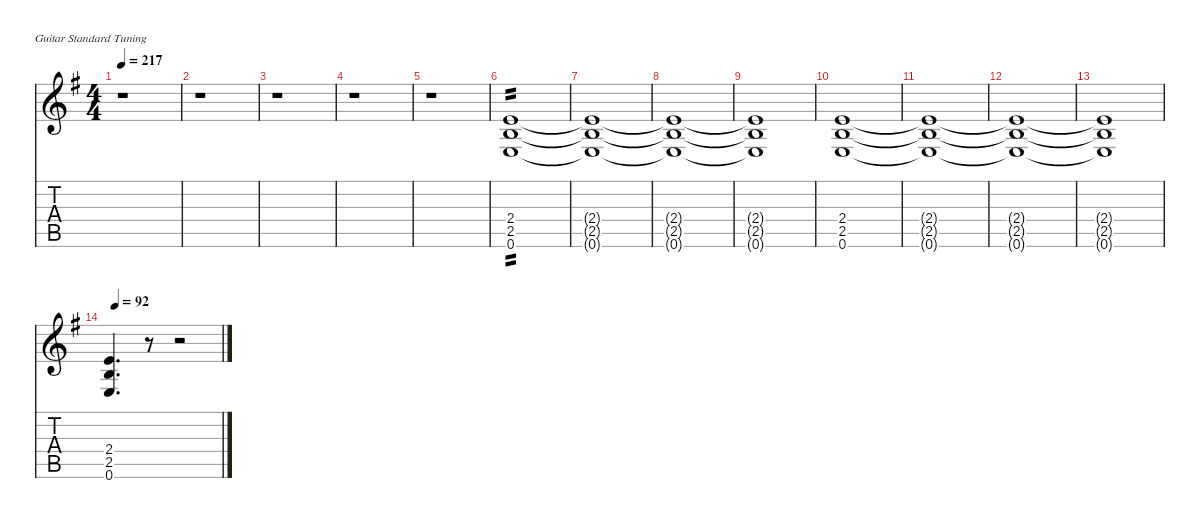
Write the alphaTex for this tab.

\defaultSystemsLayout 4
\hideDynamics
\bracketExtendMode nobrackets
\singleTrackTrackNamePolicy hidden
\multiTrackTrackNamePolicy hidden
\firstSystemTrackNameMode fullname
\firstSystemTrackNameOrientation horizontal
\otherSystemsTrackNameOrientation horizontal
\track ("James Hetfield" "el.guit.") {defaultSystemsLayout 6 instrument electricguitarclean}
\staff {score tabs}
\tuning (E4 B3 G3 D3 A2 E2)
\ts (4 4)
\tempo 217
\clef g2
\ks eminor
r.1{dy f beam Down} |
r.1{beam Down} |
r.1{beam Down} |
r.1{beam Down} |
r.1{beam Down} |
(2.4{acc forcenatural} 2.5{acc forcenatural} 0.6{acc forcenatural}).1{tp 2 beam Up} |
(2.4{t acc forcenatural} 2.5{t acc forcenatural} 0.6{t acc forcenatural}).1{beam Up} |
(2.4{t acc forcenatural} 2.5{t acc forcenatural} 0.6{t acc forcenatural}).1{beam Up} |
(2.4{t acc forcenatural} 2.5{t acc forcenatural} 0.6{t acc forcenatural}).1{beam Up} |
(2.4{acc forcenatural} 2.5{acc forcenatural} 0.6{acc forcenatural}).1{beam Up} |
(2.4{t acc forcenatural} 2.5{t acc forcenatural} 0.6{t acc forcenatural}).1{beam Up} |
(2.4{t acc forcenatural} 2.5{t acc forcenatural} 0.6{t acc forcenatural}).1{beam Up} |
(2.4{t acc forcenatural} 2.5{t acc forcenatural} 0.6{t acc forcenatural}).1{beam Up} |
\tempo (92 0.0625)
(2.4{acc forcenatural} 2.5{acc forcenatural} 0.6{acc forcenatural}).4{d beam Up} r.8{beam Up} r.2{beam Up}
